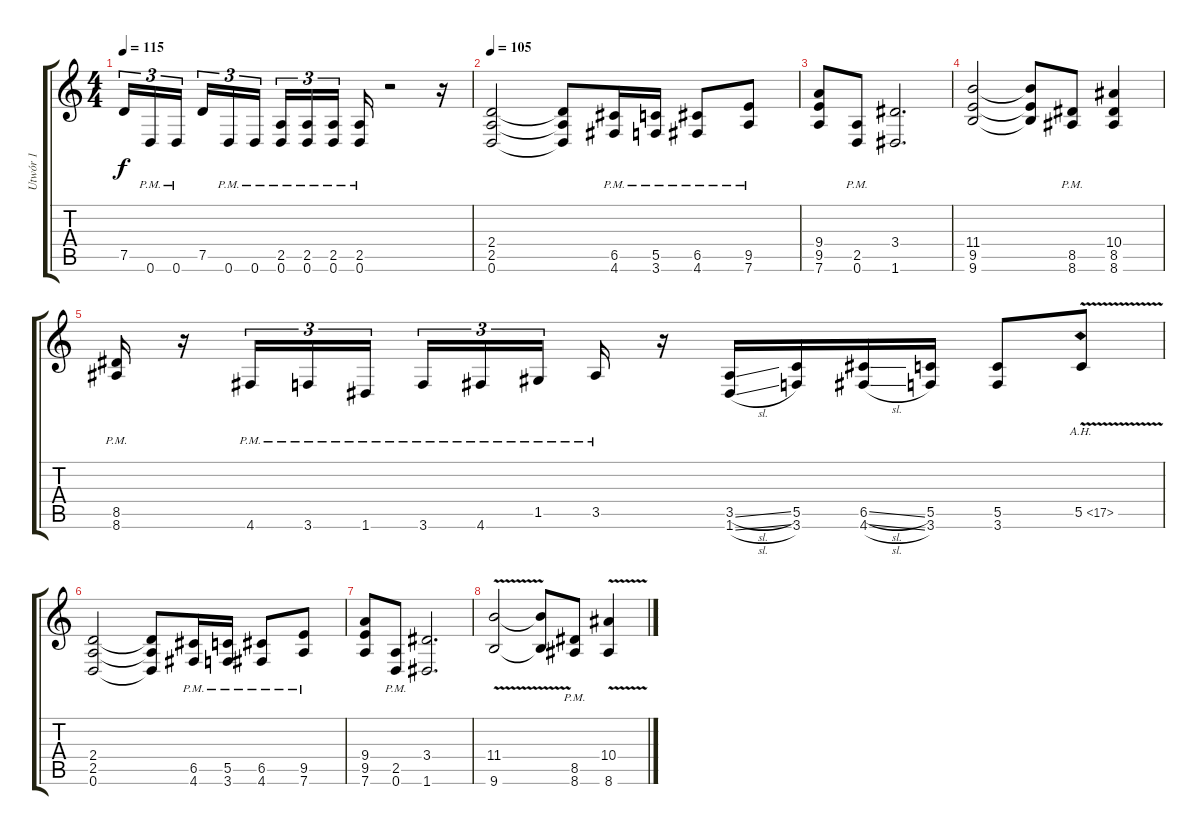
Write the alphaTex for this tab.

\track ("Utwór 1" "Utwór 1") {instrument distortionguitar}
\staff {score tabs}
\tuning (D4 A3 F3 C3 G2 D2) {hide}
\ts (4 4)
\tempo 115
\clef g2
\ks c
7.5.16{tu (3 2) dy f} 0.6{pm}.16{tu (3 2)} 0.6{pm}.16{tu (3 2) beam splitsecondary} 7.5.16{tu (3 2)} 0.6{pm}.16{tu (3 2)} 0.6{pm}.16{tu (3 2)} (2.5{pm} 0.6{pm}).16{tu (3 2)} (2.5{pm} 0.6{pm}).16{tu (3 2)} (2.5{pm} 0.6{pm}).16{tu (3 2) beam splitsecondary} (2.5{pm} 0.6{pm}).16 r.2 r.16 |
\tempo 105
(2.4 2.5 0.6).2 (2.4{t} 2.5{t} 0.6{t}).8 (6.5{pm} 4.6{pm}).16 (5.5{pm} 3.6{pm}).16 (6.5{pm} 4.6{pm}).8 (9.5{pm} 7.6{pm}).8 |
(9.4 9.5 7.6).8 (2.5{pm} 0.6{pm}).8 (3.4 1.6).2{d} |
(11.4 9.5 9.6).2 (11.4{t} 9.5{t} 9.6{t}).8 (8.5{pm} 8.6{pm}).8 (10.4 8.5 8.6).4 |
(8.5{pm} 8.6{pm}).16 r.16 4.6{pm}.16{tu (3 2)} 3.6{pm}.16{tu (3 2)} 1.6{pm}.16{tu (3 2)} 3.6{pm}.16{tu (3 2)} 4.6{pm}.16{tu (3 2)} 1.5{pm}.16{tu (3 2) beam splitsecondary} 3.5{pm}.16 r.16 (3.5{sl} 1.6{sl}).16 (5.5 3.6).16 (6.5{sl} 4.6{sl}).16 (5.5 3.6).16 (5.5 3.6).8 5.5{ah 12 v}.8 |
(2.4 2.5 0.6).2 (2.4{t} 2.5{t} 0.6{t}).8 (6.5{pm} 4.6{pm}).16 (5.5{pm} 3.6{pm}).16 (6.5{pm} 4.6{pm}).8 (9.5{pm} 7.6{pm}).8 |
(9.4 9.5 7.6).8 (2.5{pm} 0.6{pm}).8 (3.4 1.6).2{d} |
(11.4{v} 9.6{v}).2 (11.4{t} 9.6{t}).8 (8.5{pm} 8.6{pm}).8 (10.4{v} 8.6{v}).4
